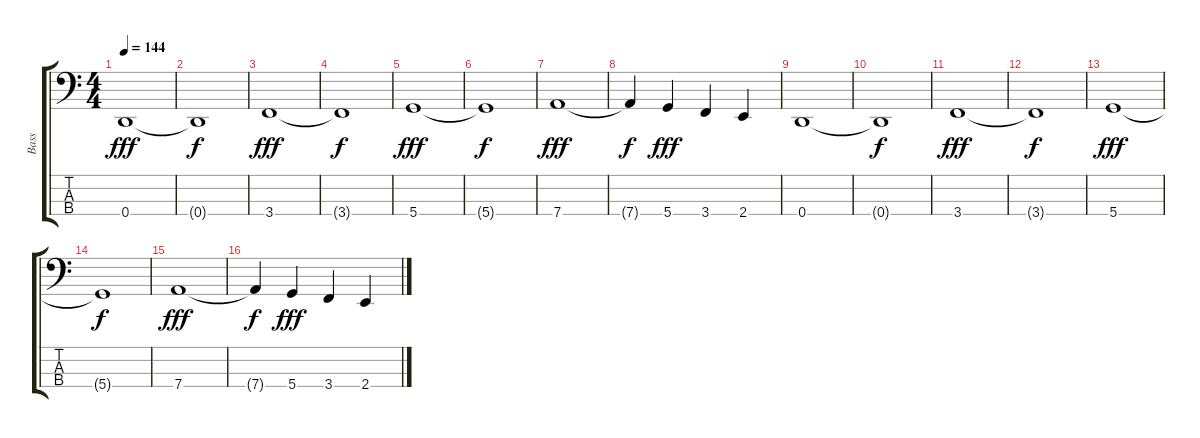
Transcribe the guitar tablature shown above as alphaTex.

\track ("Bass" "Bass") {instrument electricbasspick}
\staff {score tabs}
\tuning (G2 D2 A1 D1) {hide}
\ts (4 4)
\section ("" "")
\tempo 144
\clef f4
\ks c
0.4.1{dy fff} |
0.4{t}.1{dy f} |
3.4.1{dy fff} |
3.4{t}.1{dy f} |
5.4.1{dy fff} |
5.4{t}.1{dy f} |
7.4.1{dy fff} |
7.4{t}.4{dy f} 5.4.4{dy fff} 3.4.4 2.4.4 |
\section ("" "")
0.4.1 |
0.4{t}.1{dy f} |
3.4.1{dy fff} |
3.4{t}.1{dy f} |
5.4.1{dy fff} |
5.4{t}.1{dy f} |
7.4.1{dy fff} |
7.4{t}.4{dy f} 5.4.4{dy fff} 3.4.4 2.4.4
